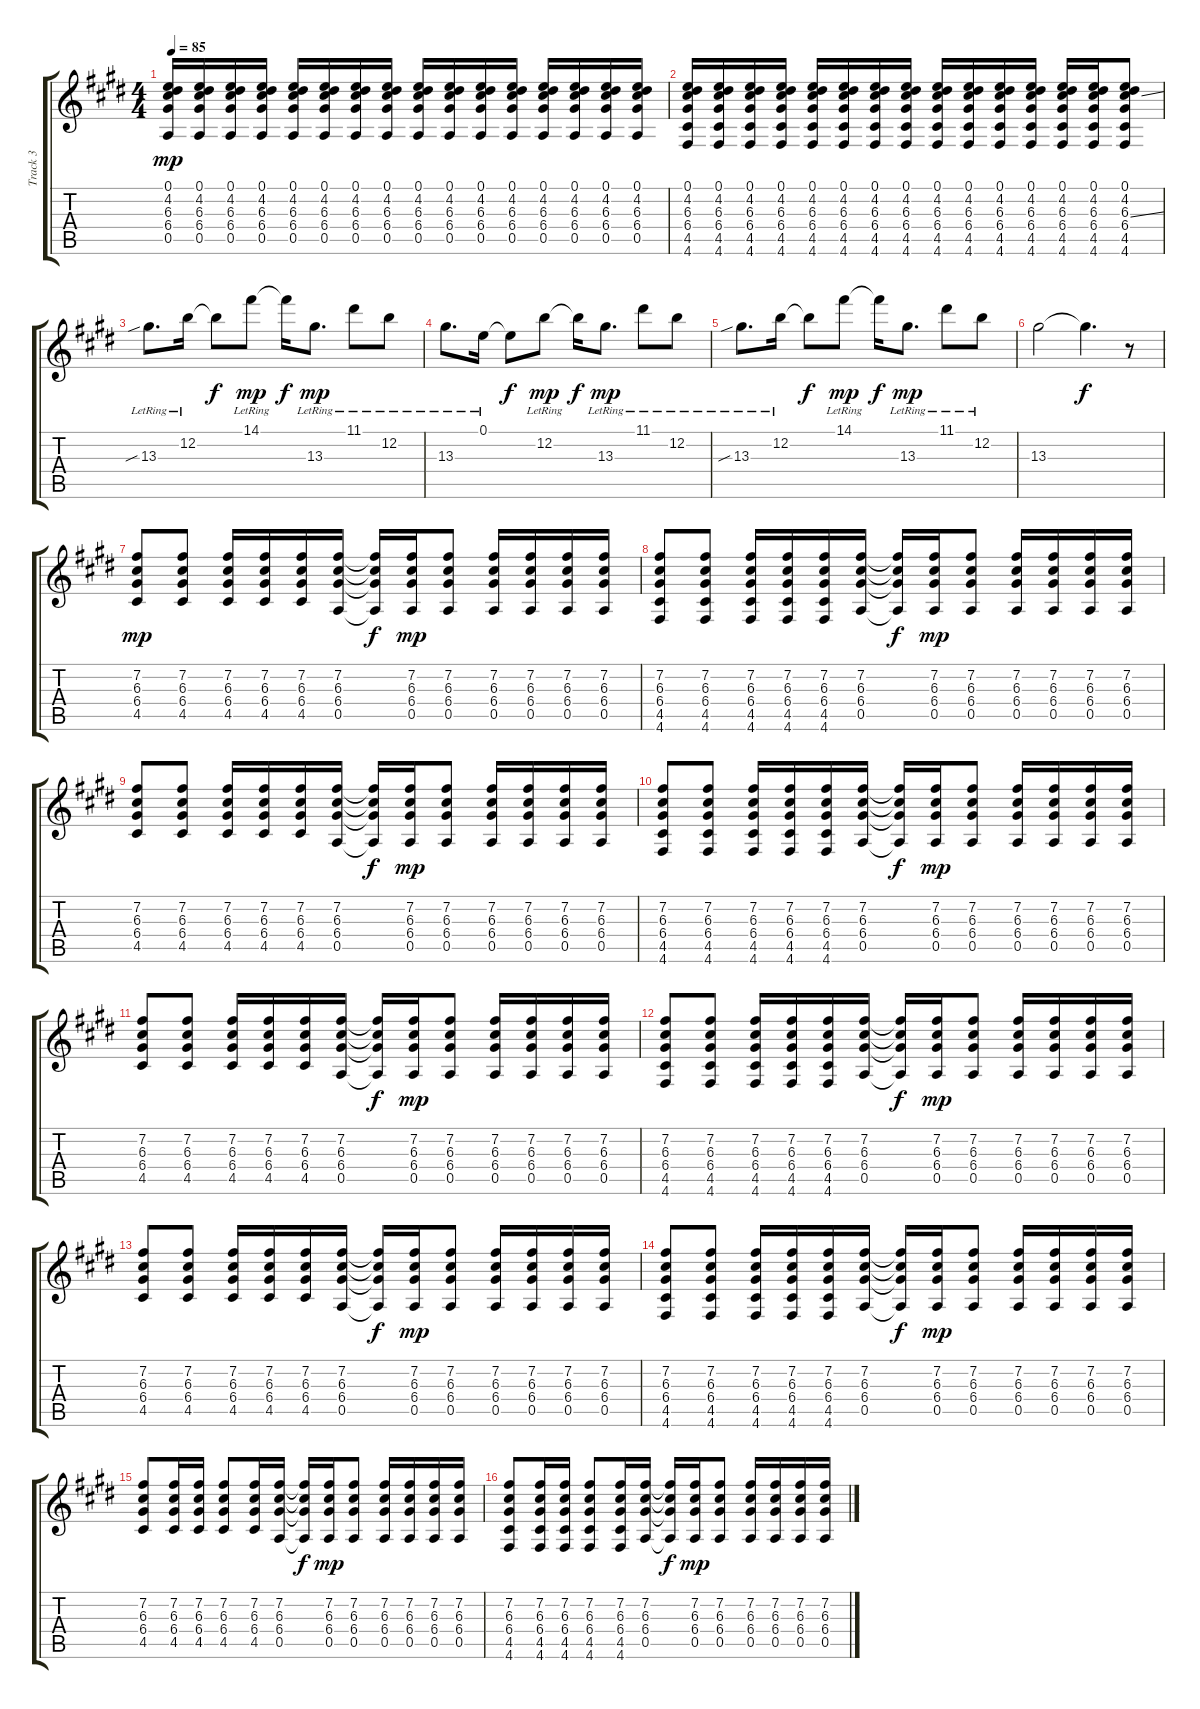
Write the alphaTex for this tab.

\track ("Track 3" "Track 3") {instrument distortionguitar}
\staff {score tabs}
\tuning (E4 B3 G3 D3 A2 D2) {hide}
\ts (4 4)
\tempo 85
\clef g2
\ks e
(0.1 4.2 6.3 6.4 0.5).16{dy mp} (0.1 4.2 6.3 6.4 0.5).16 (0.1 4.2 6.3 6.4 0.5).16 (0.1 4.2 6.3 6.4 0.5).16 (0.1 4.2 6.3 6.4 0.5).16 (0.1 4.2 6.3 6.4 0.5).16 (0.1 4.2 6.3 6.4 0.5).16 (0.1 4.2 6.3 6.4 0.5).16 (0.1 4.2 6.3 6.4 0.5).16 (0.1 4.2 6.3 6.4 0.5).16 (0.1 4.2 6.3 6.4 0.5).16 (0.1 4.2 6.3 6.4 0.5).16 (0.1 4.2 6.3 6.4 0.5).16 (0.1 4.2 6.3 6.4 0.5).16 (0.1 4.2 6.3 6.4 0.5).16 (0.1 4.2 6.3 6.4 0.5).16 |
(0.1 4.2 6.3 6.4 4.5 4.6).16 (0.1 4.2 6.3 6.4 4.5 4.6).16 (0.1 4.2 6.3 6.4 4.5 4.6).16 (0.1 4.2 6.3 6.4 4.5 4.6).16 (0.1 4.2 6.3 6.4 4.5 4.6).16 (0.1 4.2 6.3 6.4 4.5 4.6).16 (0.1 4.2 6.3 6.4 4.5 4.6).16 (0.1 4.2 6.3 6.4 4.5 4.6).16 (0.1 4.2 6.3 6.4 4.5 4.6).16 (0.1 4.2 6.3 6.4 4.5 4.6).16 (0.1 4.2 6.3 6.4 4.5 4.6).16 (0.1 4.2 6.3 6.4 4.5 4.6).16 (0.1 4.2 6.3 6.4 4.5 4.6).16 (0.1 4.2 6.3 6.4 4.5 4.6).16 (0.1 4.2 6.3{ss} 6.4 4.5 4.6).8 |
13.3{sib lr}.8{d} 12.2{lr}.16 12.2{t}.8{dy f} 14.1{lr}.8{dy mp} 14.1{t}.16{dy f} 13.3{lr}.8{d dy mp} 11.1{lr}.8 12.2{lr}.8 |
13.3{lr}.8{d} 0.1{lr}.16 0.1{t}.8{dy f} 12.2{lr}.8{dy mp} 12.2{t}.16{dy f} 13.3{lr}.8{d dy mp} 11.1{lr}.8 12.2{lr}.8 |
13.3{sib lr}.8{d} 12.2{lr}.16 12.2{t}.8{dy f} 14.1{lr}.8{dy mp} 14.1{t}.16{dy f} 13.3{lr}.8{d dy mp} 11.1{lr}.8 12.2{lr}.8 |
13.3.2 13.3{t}.4{d dy f} r.8 |
(7.2 6.3 6.4 4.5).8{dy mp} (7.2 6.3 6.4 4.5).8 (7.2 6.3 6.4 4.5).16 (7.2 6.3 6.4 4.5).16 (7.2 6.3 6.4 4.5).16 (7.2 6.3 6.4 0.5).16 (7.2{t} 6.3{t} 6.4{t} 0.5{t}).16{dy f} (7.2 6.3 6.4 0.5).16{dy mp} (7.2 6.3 6.4 0.5).8 (7.2 6.3 6.4 0.5).16 (7.2 6.3 6.4 0.5).16 (7.2 6.3 6.4 0.5).16 (7.2 6.3 6.4 0.5).16 |
(7.2 6.3 6.4 4.5 4.6).8 (7.2 6.3 6.4 4.5 4.6).8 (7.2 6.3 6.4 4.5 4.6).16 (7.2 6.3 6.4 4.5 4.6).16 (7.2 6.3 6.4 4.5 4.6).16 (7.2 6.3 6.4 0.5).16 (7.2{t} 6.3{t} 6.4{t} 0.5{t}).16{dy f} (7.2 6.3 6.4 0.5).16{dy mp} (7.2 6.3 6.4 0.5).8 (7.2 6.3 6.4 0.5).16 (7.2 6.3 6.4 0.5).16 (7.2 6.3 6.4 0.5).16 (7.2 6.3 6.4 0.5).16 |
(7.2 6.3 6.4 4.5).8 (7.2 6.3 6.4 4.5).8 (7.2 6.3 6.4 4.5).16 (7.2 6.3 6.4 4.5).16 (7.2 6.3 6.4 4.5).16 (7.2 6.3 6.4 0.5).16 (7.2{t} 6.3{t} 6.4{t} 0.5{t}).16{dy f} (7.2 6.3 6.4 0.5).16{dy mp} (7.2 6.3 6.4 0.5).8 (7.2 6.3 6.4 0.5).16 (7.2 6.3 6.4 0.5).16 (7.2 6.3 6.4 0.5).16 (7.2 6.3 6.4 0.5).16 |
(7.2 6.3 6.4 4.5 4.6).8 (7.2 6.3 6.4 4.5 4.6).8 (7.2 6.3 6.4 4.5 4.6).16 (7.2 6.3 6.4 4.5 4.6).16 (7.2 6.3 6.4 4.5 4.6).16 (7.2 6.3 6.4 0.5).16 (7.2{t} 6.3{t} 6.4{t} 0.5{t}).16{dy f} (7.2 6.3 6.4 0.5).16{dy mp} (7.2 6.3 6.4 0.5).8 (7.2 6.3 6.4 0.5).16 (7.2 6.3 6.4 0.5).16 (7.2 6.3 6.4 0.5).16 (7.2 6.3 6.4 0.5).16 |
(7.2 6.3 6.4 4.5).8 (7.2 6.3 6.4 4.5).8 (7.2 6.3 6.4 4.5).16 (7.2 6.3 6.4 4.5).16 (7.2 6.3 6.4 4.5).16 (7.2 6.3 6.4 0.5).16 (7.2{t} 6.3{t} 6.4{t} 0.5{t}).16{dy f} (7.2 6.3 6.4 0.5).16{dy mp} (7.2 6.3 6.4 0.5).8 (7.2 6.3 6.4 0.5).16 (7.2 6.3 6.4 0.5).16 (7.2 6.3 6.4 0.5).16 (7.2 6.3 6.4 0.5).16 |
(7.2 6.3 6.4 4.5 4.6).8 (7.2 6.3 6.4 4.5 4.6).8 (7.2 6.3 6.4 4.5 4.6).16 (7.2 6.3 6.4 4.5 4.6).16 (7.2 6.3 6.4 4.5 4.6).16 (7.2 6.3 6.4 0.5).16 (7.2{t} 6.3{t} 6.4{t} 0.5{t}).16{dy f} (7.2 6.3 6.4 0.5).16{dy mp} (7.2 6.3 6.4 0.5).8 (7.2 6.3 6.4 0.5).16 (7.2 6.3 6.4 0.5).16 (7.2 6.3 6.4 0.5).16 (7.2 6.3 6.4 0.5).16 |
(7.2 6.3 6.4 4.5).8 (7.2 6.3 6.4 4.5).8 (7.2 6.3 6.4 4.5).16 (7.2 6.3 6.4 4.5).16 (7.2 6.3 6.4 4.5).16 (7.2 6.3 6.4 0.5).16 (7.2{t} 6.3{t} 6.4{t} 0.5{t}).16{dy f} (7.2 6.3 6.4 0.5).16{dy mp} (7.2 6.3 6.4 0.5).8 (7.2 6.3 6.4 0.5).16 (7.2 6.3 6.4 0.5).16 (7.2 6.3 6.4 0.5).16 (7.2 6.3 6.4 0.5).16 |
(7.2 6.3 6.4 4.5 4.6).8 (7.2 6.3 6.4 4.5 4.6).8 (7.2 6.3 6.4 4.5 4.6).16 (7.2 6.3 6.4 4.5 4.6).16 (7.2 6.3 6.4 4.5 4.6).16 (7.2 6.3 6.4 0.5).16 (7.2{t} 6.3{t} 6.4{t} 0.5{t}).16{dy f} (7.2 6.3 6.4 0.5).16{dy mp} (7.2 6.3 6.4 0.5).8 (7.2 6.3 6.4 0.5).16 (7.2 6.3 6.4 0.5).16 (7.2 6.3 6.4 0.5).16 (7.2 6.3 6.4 0.5).16 |
(7.2 6.3 6.4 4.5).8 (7.2 6.3 6.4 4.5).16 (7.2 6.3 6.4 4.5).16 (7.2 6.3 6.4 4.5).8 (7.2 6.3 6.4 4.5).16 (7.2 6.3 6.4 0.5).16 (7.2{t} 6.3{t} 6.4{t} 0.5{t}).16{dy f} (7.2 6.3 6.4 0.5).16{dy mp} (7.2 6.3 6.4 0.5).8 (7.2 6.3 6.4 0.5).16 (7.2 6.3 6.4 0.5).16 (7.2 6.3 6.4 0.5).16 (7.2 6.3 6.4 0.5).16 |
(7.2 6.3 6.4 4.5 4.6).8 (7.2 6.3 6.4 4.5 4.6).16 (7.2 6.3 6.4 4.5 4.6).16 (7.2 6.3 6.4 4.5 4.6).8 (7.2 6.3 6.4 4.5 4.6).16 (7.2 6.3 6.4 0.5).16 (7.2{t} 6.3{t} 6.4{t} 0.5{t}).16{dy f} (7.2 6.3 6.4 0.5).16{dy mp} (7.2 6.3 6.4 0.5).8 (7.2 6.3 6.4 0.5).16 (7.2 6.3 6.4 0.5).16 (7.2 6.3 6.4 0.5).16 (7.2 6.3 6.4 0.5).16
